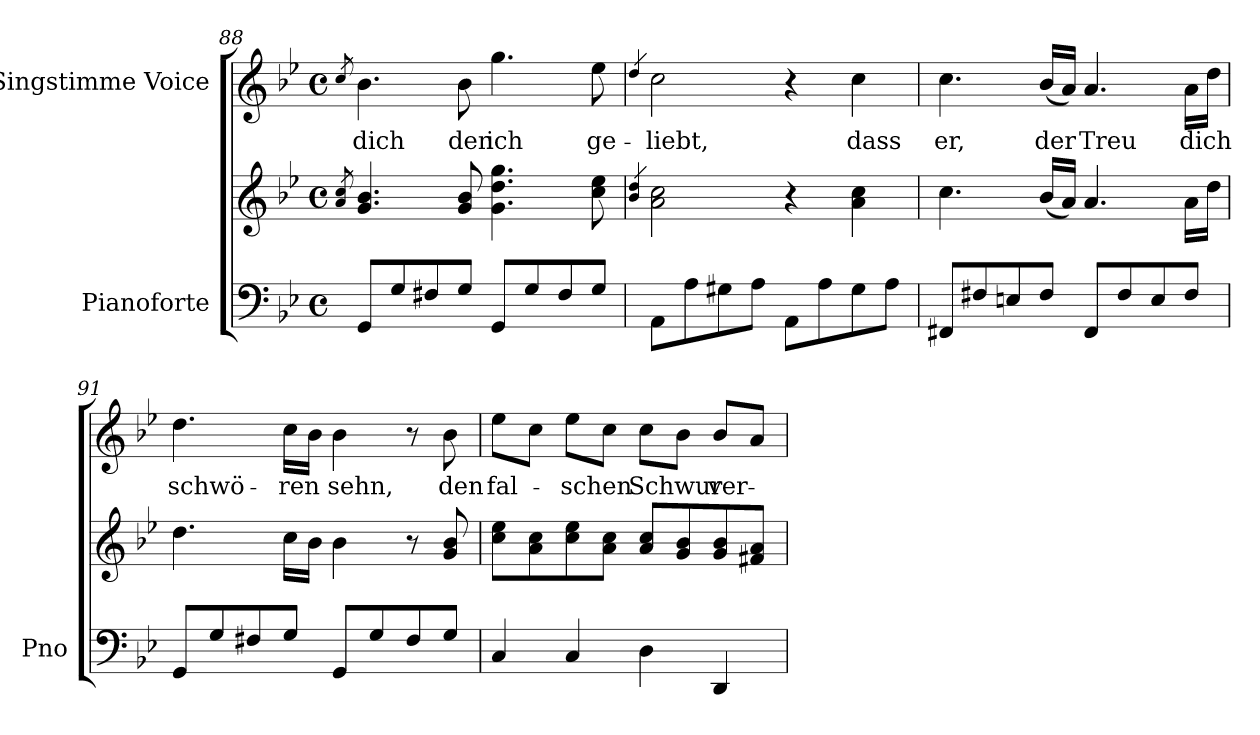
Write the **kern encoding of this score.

**kern	**kern	**kern	**text
*part2	*part2	*part1	*part1
*staff3	*staff2	*staff1	*staff1
*I"Pianoforte	*	*I"Singstimme Voice	*
*I'Pno	*	*	*
*clefF4	*clefG2	*clefG2	*
*k[b-e-]	*k[b-e-]	*k[b-e-]	*
*M4/4	*M4/4	*M4/4	*
*met(c)	*met(c)	*met(c)	*
=88	=88	=88	=88
.	8qa/ 8qcc/	8qcc/	.
!	!	!	!LO:LY:b
8GG/L	4.g/ 4.b-/	4.b-\	dich
8G/	.	.	.
8F#X/	.	.	.
!	!	!	!LO:LY:b
8G/J	8g/ 8b-/	8b-\	den
!	!	!	!LO:LY:b
8GG/L	4.g\ 4.dd\ 4.gg\	4.gg\	ich
8G/	.	.	.
8F#/	.	.	.
!	!	!	!LO:LY:b
8G/J	8cc\ 8ee-\	8ee-\	ge-
!!LO:LB:g=z
=89	=89	=89	=89
.	4qb-/ 4qdd/	4qdd/	.
!	!	!	!LO:LY:b
8AA\L	2a\ 2cc\	2cc\	-liebt,
8A\	.	.	.
8G#X\	.	.	.
8A\J	.	.	.
8AA\L	4r	4r	.
8A\	.	.	.
!	!	!	!LO:LY:b
8G#\	4a\ 4cc\	4cc\	dass
8A\J	.	.	.
!!LO:PB:g=z
=90	=90	=90	=90
!	!	!	!LO:LY:b
8FF#X/L	4.cc\	4.cc\	er,
8F#X/	.	.	.
8En/	.	.	.
!	!	!	!LO:LY:b
8F#/J	(16b-/LL	(16b-/LL	der
.	16a/JJ)	16a/JJ)	.
!	!	!	!LO:LY:b
8FF#/L	4.a/	4.a/	Treu
8F#/	.	.	.
8E/	.	.	.
!	!	!	!LO:LY:b
8F#/J	16a\LL	16a\LL	dich
.	16dd\JJ	16dd\JJ	.
=91	=91	=91	=91
!	!	!	!LO:LY:b
8GG/L	4.dd\	4.dd\	schwö-
8G/	.	.	.
8F#X/	.	.	.
!	!	!	!LO:LY:b
8G/J	16cc\LL	16cc\LL	-ren
.	16b-\JJ	16b-\JJ	.
!	!	!	!LO:LY:b
8GG/L	4b-\	4b-\	sehn,
8G/	.	.	.
8F#/	8r	8r	.
!	!	!	!LO:LY:b
8G/J	8g/ 8b-/	8b-\	den
=92	=92	=92	=92
!	!	!	!LO:LY:b
4C/	8cc\ 8ee-\L	8ee-\L	fal-
.	8a\ 8cc\	8cc\J	.
!	!	!	!LO:LY:b
4C/	8cc\ 8ee-\	8ee-\L	-schen
.	8a\ 8cc\J	8cc\J	.
!	!	!	!LO:LY:b
4D\	8a/ 8cc/L	8cc\L	Schwur
.	8g/ 8b-/	8b-\J	.
!	!	!	!LO:LY:b
4DD/	8g/ 8b-/	8b-/L	ver-
.	8f#X/ 8a/J	8a/J	.
=	=	=	=
*-	*-	*-	*-
